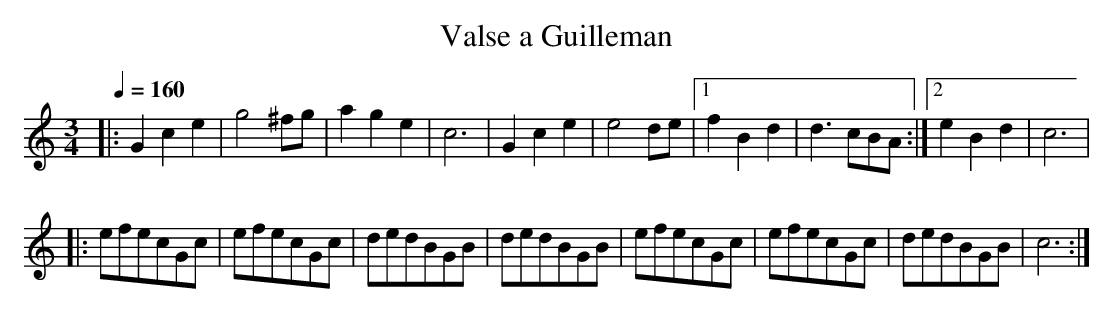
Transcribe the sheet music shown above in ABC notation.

X:1
T:Valse a Guilleman
L:1/4
M:3/4
Q:160
K:C
|:Gce|g2 ^f/2g/2|age|c3|Gce|e2d/2e/2|1fBd|d>cB/2A/2:|2eBd|c3|
L:1/8
|:efecGc|efecGc|dedBGB|dedBGB|efecGc|efecGc|dedBGB|c6:|
